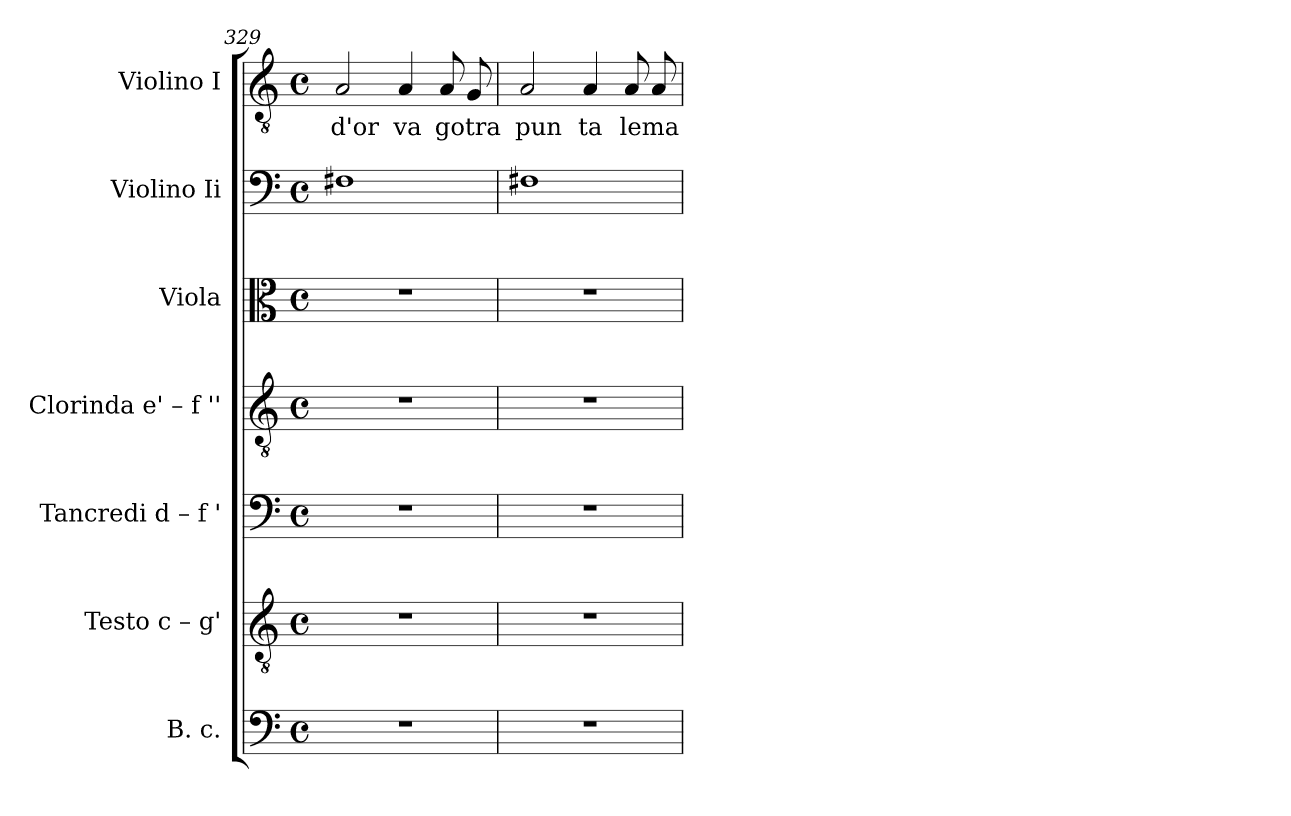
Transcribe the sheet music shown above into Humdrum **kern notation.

**kern	**kern	**kern	**kern	**kern	**kern	**kern	**text
*part7	*part6	*part5	*part4	*part3	*part2	*part1	*part1
*staff7	*staff6	*staff5	*staff4	*staff3	*staff2	*staff1	*staff1
*I"B. c.	*I"Testo  c – g'	*I"Tancredi  d – f '	*I"Clorinda  e' – f ''	*I"Viola	*I"Violino Ii	*I"Violino I	*
*clefF4	*clefGv2	*clefF4	*clefGv2	*clefC3	*clefF4	*clefGv2	*
*k[]	*k[]	*k[]	*k[]	*k[]	*k[]	*k[]	*
*C:	*C:	*C:	*C:	*C:	*C:	*C:	*
*M4/4	*M4/4	*M4/4	*M4/4	*M4/4	*M4/4	*M4/4	*
*met(c)	*met(c)	*met(c)	*met(c)	*met(c)	*met(c)	*met(c)	*
=329	=329	=329	=329	=329	=329	=329	=329
!	!	!	!	!	!	!	!LO:LY:b:cj
1r	1r	1r	1r	1r	1F#X	2A/	d'or
!	!	!	!	!	!	!	!LO:LY:b:cj
.	.	.	.	.	.	4A/	va
!	!	!	!	!	!	!	!LO:LY:b:cj
.	.	.	.	.	.	8A/	gotra
!	!	!	!	!	!	!	!LO:LY:b:cj
.	.	.	.	.	.	8G/	.
=330	=330	=330	=330	=330	=330	=330	=330
!	!	!	!	!	!	!	!LO:LY:b:cj
1r	1r	1r	1r	1r	1F#X	2A/	pun
!	!	!	!	!	!	!	!LO:LY:b:cj
.	.	.	.	.	.	4A/	ta
!	!	!	!	!	!	!	!LO:LY:b:cj
.	.	.	.	.	.	8A/	lema
!	!	!	!	!	!	!	!LO:LY:b:cj
.	.	.	.	.	.	8A/	.
=	=	=	=	=	=	=	=
*-	*-	*-	*-	*-	*-	*-	*-
